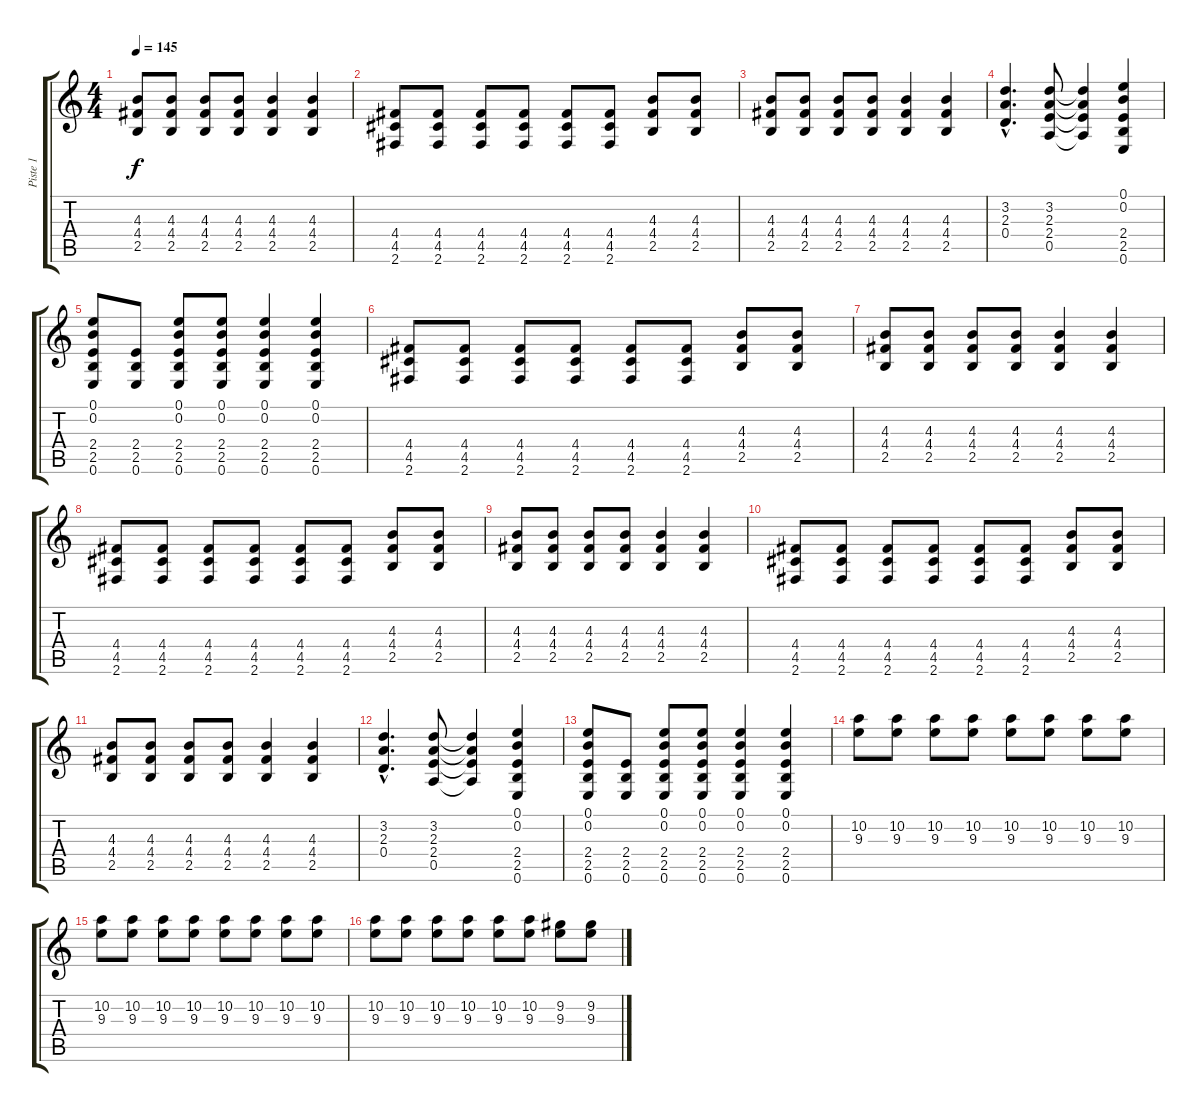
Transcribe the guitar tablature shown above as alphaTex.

\track ("Piste 1" "Piste 1") {instrument distortionguitar}
\staff {score tabs}
\tuning (E4 B3 G3 D3 A2 E2) {hide}
\ts (4 4)
\tempo 145
\clef g2
\ks c
(4.3 4.4 2.5).8{dy f} (4.3 4.4 2.5).8 (4.3 4.4 2.5).8 (4.3 4.4 2.5).8 (4.3 4.4 2.5).4 (4.3 4.4 2.5).4 |
(4.4 4.5 2.6).8 (4.4 4.5 2.6).8 (4.4 4.5 2.6).8 (4.4 4.5 2.6).8 (4.4 4.5 2.6).8 (4.4 4.5 2.6).8 (4.3 4.4 2.5).8 (4.3 4.4 2.5).8 |
(4.3 4.4 2.5).8 (4.3 4.4 2.5).8 (4.3 4.4 2.5).8 (4.3 4.4 2.5).8 (4.3 4.4 2.5).4 (4.3 4.4 2.5).4 |
(3.2{hac} 2.3{hac} 0.4{hac}).4{d} (3.2 2.3 2.4 0.5).8 (3.2{t} 2.3{t} 2.4{t} 0.5{t}).4 (0.1 0.2 2.4 2.5 0.6).4 |
(0.1 0.2 2.4 2.5 0.6).8 (2.4 2.5 0.6).8 (0.1 0.2 2.4 2.5 0.6).8 (0.1 0.2 2.4 2.5 0.6).8 (0.1 0.2 2.4 2.5 0.6).4 (0.1 0.2 2.4 2.5 0.6).4 |
(4.4 4.5 2.6).8 (4.4 4.5 2.6).8 (4.4 4.5 2.6).8 (4.4 4.5 2.6).8 (4.4 4.5 2.6).8 (4.4 4.5 2.6).8 (4.3 4.4 2.5).8 (4.3 4.4 2.5).8 |
(4.3 4.4 2.5).8 (4.3 4.4 2.5).8 (4.3 4.4 2.5).8 (4.3 4.4 2.5).8 (4.3 4.4 2.5).4 (4.3 4.4 2.5).4 |
(4.4 4.5 2.6).8 (4.4 4.5 2.6).8 (4.4 4.5 2.6).8 (4.4 4.5 2.6).8 (4.4 4.5 2.6).8 (4.4 4.5 2.6).8 (4.3 4.4 2.5).8 (4.3 4.4 2.5).8 |
(4.3 4.4 2.5).8 (4.3 4.4 2.5).8 (4.3 4.4 2.5).8 (4.3 4.4 2.5).8 (4.3 4.4 2.5).4 (4.3 4.4 2.5).4 |
(4.4 4.5 2.6).8 (4.4 4.5 2.6).8 (4.4 4.5 2.6).8 (4.4 4.5 2.6).8 (4.4 4.5 2.6).8 (4.4 4.5 2.6).8 (4.3 4.4 2.5).8 (4.3 4.4 2.5).8 |
(4.3 4.4 2.5).8 (4.3 4.4 2.5).8 (4.3 4.4 2.5).8 (4.3 4.4 2.5).8 (4.3 4.4 2.5).4 (4.3 4.4 2.5).4 |
(3.2{hac} 2.3{hac} 0.4{hac}).4{d} (3.2 2.3 2.4 0.5).8 (3.2{t} 2.3{t} 2.4{t} 0.5{t}).4 (0.1 0.2 2.4 2.5 0.6).4 |
(0.1 0.2 2.4 2.5 0.6).8 (2.4 2.5 0.6).8 (0.1 0.2 2.4 2.5 0.6).8 (0.1 0.2 2.4 2.5 0.6).8 (0.1 0.2 2.4 2.5 0.6).4 (0.1 0.2 2.4 2.5 0.6).4 |
(10.2 9.3).8 (10.2 9.3).8 (10.2 9.3).8 (10.2 9.3).8 (10.2 9.3).8 (10.2 9.3).8 (10.2 9.3).8 (10.2 9.3).8 |
(10.2 9.3).8 (10.2 9.3).8 (10.2 9.3).8 (10.2 9.3).8 (10.2 9.3).8 (10.2 9.3).8 (10.2 9.3).8 (10.2 9.3).8 |
(10.2 9.3).8 (10.2 9.3).8 (10.2 9.3).8 (10.2 9.3).8 (10.2 9.3).8 (10.2 9.3).8 (9.2 9.3).8 (9.2 9.3).8
